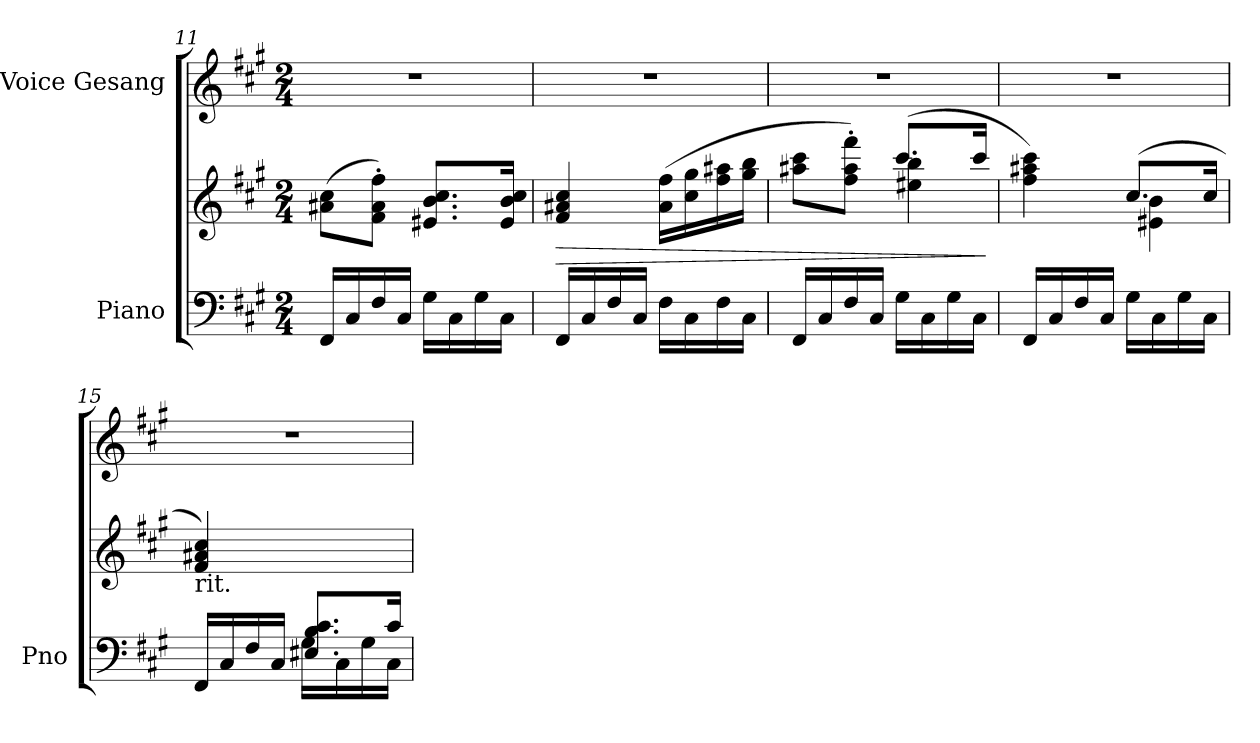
**kern	**kern	**dynam	**kern
*part2	*part2	*part2	*part1
*staff3	*staff2	*staff2/3	*staff1
*I"Piano	*	*	*I"Voice Gesang
*I'Pno	*	*	*
*clefF4	*clefG2	*	*clefG2
*k[f#c#g#]	*k[f#c#g#]	*	*k[f#c#g#]
*M2/4	*M2/4	*	*M2/4
=11	=11	=11	=11
16FF#/LL	(8a#X\ 8cc#\L	.	2r
16C#/	.	.	.
16F#/	8f#\' 8a#\' 8ff#\'J)	.	.
16C#/JJ	.	.	.
16G#\LL	8.e#X/ 8.b/ 8.cc#/L	.	.
16C#\	.	.	.
16G#\	.	.	.
16C#\JJ	16e#/ 16b/ 16cc#/Jk	.	.
!!LO:PB:g=z
=12	=12	=12	=12
!	!	!LO:HP:b	!
16FF#/LL	4f#/ 4a#X/ 4cc#/	>	2r
16C#/	.	.	.
16F#/	.	.	.
16C#/JJ	.	.	.
16F#\LL	(16a#\ 16ff#\LL	.	.
16C#\	16cc#\ 16gg#\	.	.
16F#\	16ff#\ 16aa#X\	.	.
16C#\JJ	16gg#\ 16bb\JJ	.	.
!!LO:PB:g=z
=13	=13	=13	=13
*	*^	*	*
16FF#/LL	8aa#X\ 8ccc#\L	4ryy	.	2r
16C#/	.	.	.	.
16F#/	8ff#\'> 8aa#\'> 8fff#\'>J)	.	.	.
16C#/JJ	.	.	.	.
16G#\LL	(8.ccc#/L	4ee#X\ 4bb\	.	.
16C#\	.	.	.	.
16G#\	.	.	.	.
16C#\JJ	16ccc#/Jk	.	.	.
*	*v	*v	*	*
.	.	]	.
=14	=14	=14	=14
*	*^	*	*
16FF#/LL	4ff#\ 4aa#X\ 4ccc#\)	4ryy	.	2r
16C#/	.	.	.	.
16F#/	.	.	.	.
16C#/JJ	.	.	.	.
16G#\LL	(8.cc#/L	4e#X\ 4b\	.	.
16C#\	.	.	.	.
16G#\	.	.	.	.
16C#\JJ	16cc#/Jk	.	.	.
*	*v	*v	*	*
=15	=15	=15	=15
*^	*	*	*
!	!	!LO:TX:b:t=rit.	!	!
4ryy	16FF#/LL	4f#/ 4a#X/ 4cc#/)	.	2r
.	16C#/	.	.	.
.	16F#/	.	.	.
.	16C#/JJ	.	.	.
8.E#X/ 8.B/ 8.c#/L	16G#\LL	4ryy	.	.
.	16C#\	.	.	.
.	16G#\	.	.	.
16c#/Jk	16C#\JJ	.	.	.
*v	*v	*	*	*
=	=	=	=
*-	*-	*-	*-
